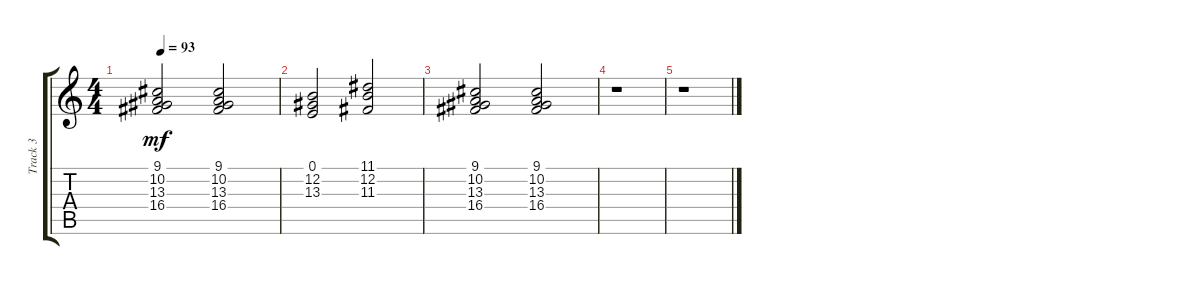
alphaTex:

\track ("Track 3" "Track 3") {instrument pad3polysynth}
\staff {score tabs}
\tuning (E4 B3 G3 D3 A2 E2) {hide}
\ts (4 4)
\tempo 93
\clef g2
\ks c
(9.1 10.2 13.3 16.4).2{dy mf} (9.1 10.2 13.3 16.4).2 |
(0.1 12.2 13.3).2 (11.1 12.2 11.3).2 |
(9.1 10.2 13.3 16.4).2 (9.1 10.2 13.3 16.4).2 |
r.1 |
r.1
